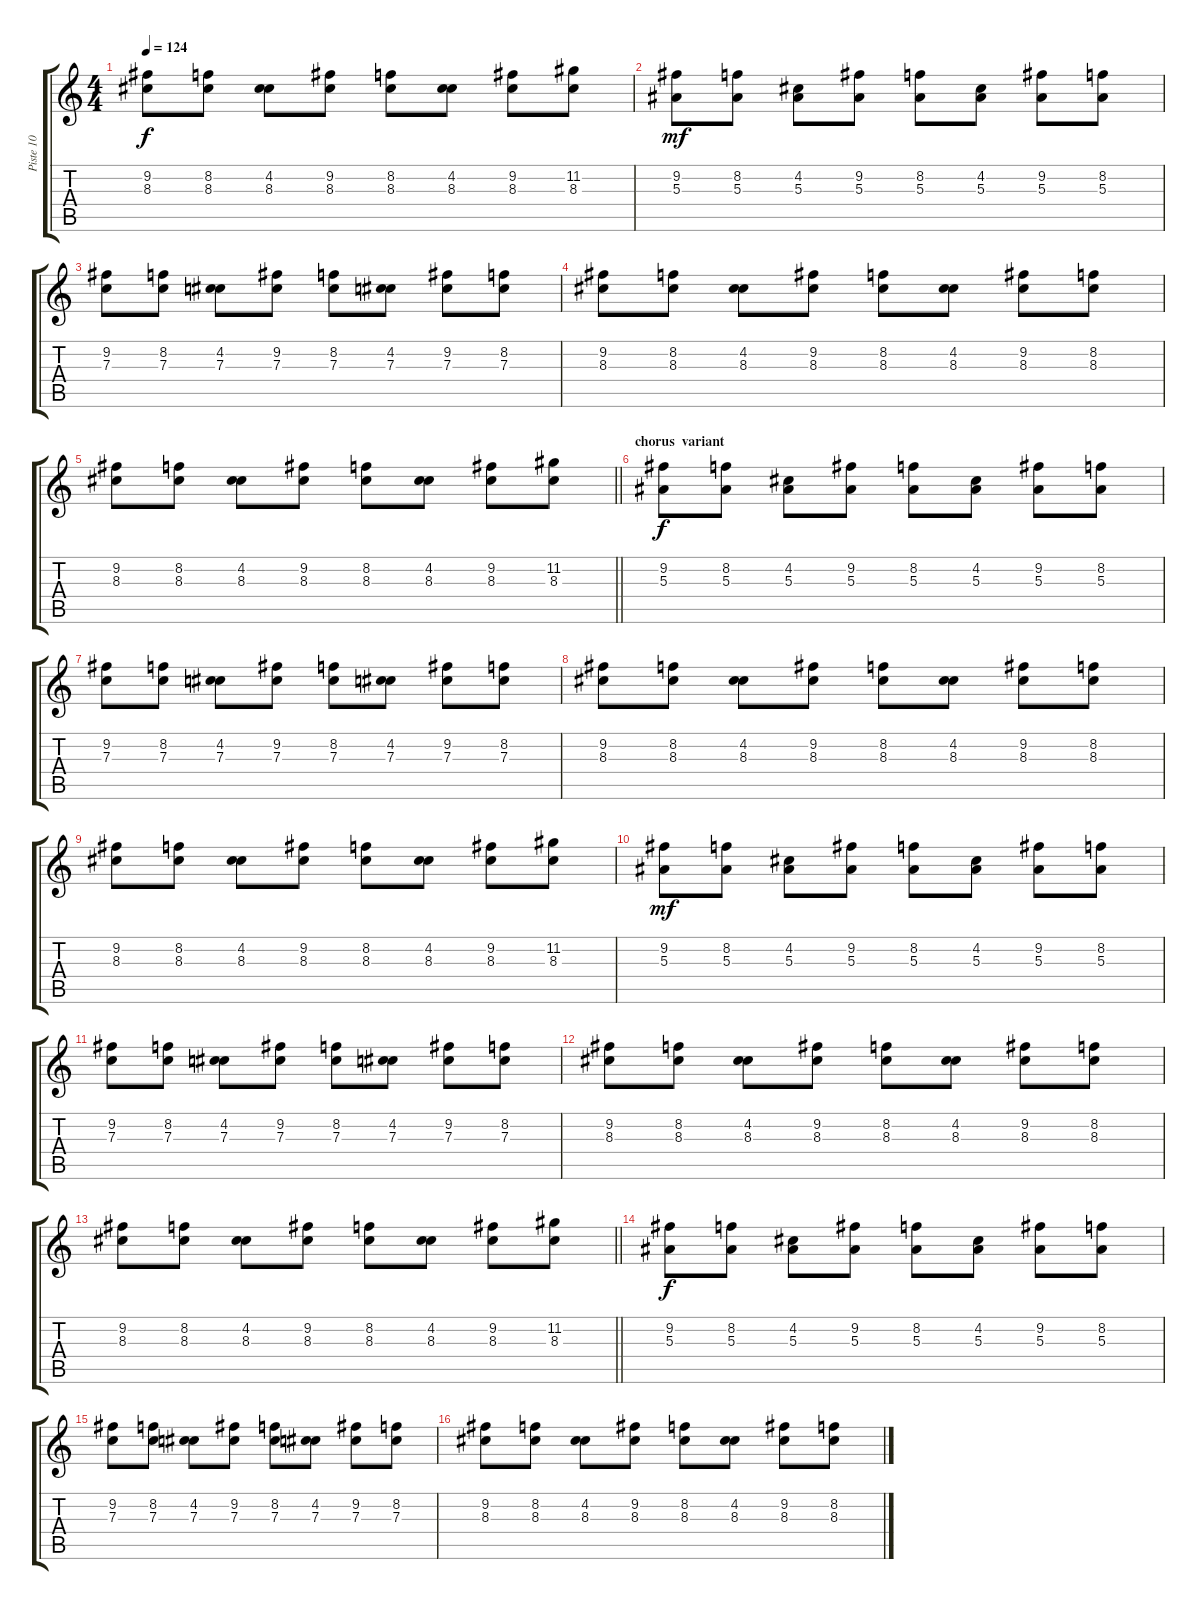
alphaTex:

\track ("Piste 10" "Piste 10") {instrument acousticguitarnylon}
\staff {score tabs}
\tuning (D4 A3 F3 C3 G2 D2) {hide}
\ts (4 4)
\tempo 124
\clef g2
\ks c
(9.2 8.3).8{dy f} (8.2 8.3).8 (4.2 8.3).8 (9.2 8.3).8 (8.2 8.3).8 (4.2 8.3).8 (9.2 8.3).8 (11.2 8.3).8 |
(9.2 5.3).8{dy mf} (8.2 5.3).8 (4.2 5.3).8 (9.2 5.3).8 (8.2 5.3).8 (4.2 5.3).8 (9.2 5.3).8 (8.2 5.3).8 |
(9.2 7.3).8 (8.2 7.3).8 (4.2 7.3).8 (9.2 7.3).8 (8.2 7.3).8 (4.2 7.3).8 (9.2 7.3).8 (8.2 7.3).8 |
(9.2 8.3).8 (8.2 8.3).8 (4.2 8.3).8 (9.2 8.3).8 (8.2 8.3).8 (4.2 8.3).8 (9.2 8.3).8 (8.2 8.3).8 |
\barLineRight lightlight
(9.2 8.3).8 (8.2 8.3).8 (4.2 8.3).8 (9.2 8.3).8 (8.2 8.3).8 (4.2 8.3).8 (9.2 8.3).8 (11.2 8.3).8 |
\section ("" "chorus  variant")
(9.2 5.3).8{dy f volume 16 instrument pad2warm} (8.2 5.3).8 (4.2 5.3).8 (9.2 5.3).8 (8.2 5.3).8 (4.2 5.3).8 (9.2 5.3).8 (8.2 5.3).8 |
(9.2 7.3).8 (8.2 7.3).8 (4.2 7.3).8 (9.2 7.3).8 (8.2 7.3).8 (4.2 7.3).8 (9.2 7.3).8 (8.2 7.3).8 |
(9.2 8.3).8 (8.2 8.3).8 (4.2 8.3).8 (9.2 8.3).8 (8.2 8.3).8 (4.2 8.3).8 (9.2 8.3).8 (8.2 8.3).8 |
(9.2 8.3).8 (8.2 8.3).8 (4.2 8.3).8 (9.2 8.3).8 (8.2 8.3).8 (4.2 8.3).8 (9.2 8.3).8 (11.2 8.3).8 |
(9.2 5.3).8{dy mf} (8.2 5.3).8 (4.2 5.3).8 (9.2 5.3).8 (8.2 5.3).8 (4.2 5.3).8 (9.2 5.3).8 (8.2 5.3).8 |
(9.2 7.3).8 (8.2 7.3).8 (4.2 7.3).8 (9.2 7.3).8 (8.2 7.3).8 (4.2 7.3).8 (9.2 7.3).8 (8.2 7.3).8 |
(9.2 8.3).8 (8.2 8.3).8 (4.2 8.3).8 (9.2 8.3).8 (8.2 8.3).8 (4.2 8.3).8 (9.2 8.3).8 (8.2 8.3).8 |
\barLineRight lightlight
(9.2 8.3).8 (8.2 8.3).8 (4.2 8.3).8 (9.2 8.3).8 (8.2 8.3).8 (4.2 8.3).8 (9.2 8.3).8 (11.2 8.3).8 |
(9.2 5.3).8{dy f volume 16 instrument pad2warm} (8.2 5.3).8 (4.2 5.3).8 (9.2 5.3).8 (8.2 5.3).8 (4.2 5.3).8 (9.2 5.3).8 (8.2 5.3).8 |
(9.2 7.3).8 (8.2 7.3).8 (4.2 7.3).8 (9.2 7.3).8 (8.2 7.3).8 (4.2 7.3).8 (9.2 7.3).8 (8.2 7.3).8 |
(9.2 8.3).8 (8.2 8.3).8 (4.2 8.3).8 (9.2 8.3).8 (8.2 8.3).8 (4.2 8.3).8 (9.2 8.3).8 (8.2 8.3).8
